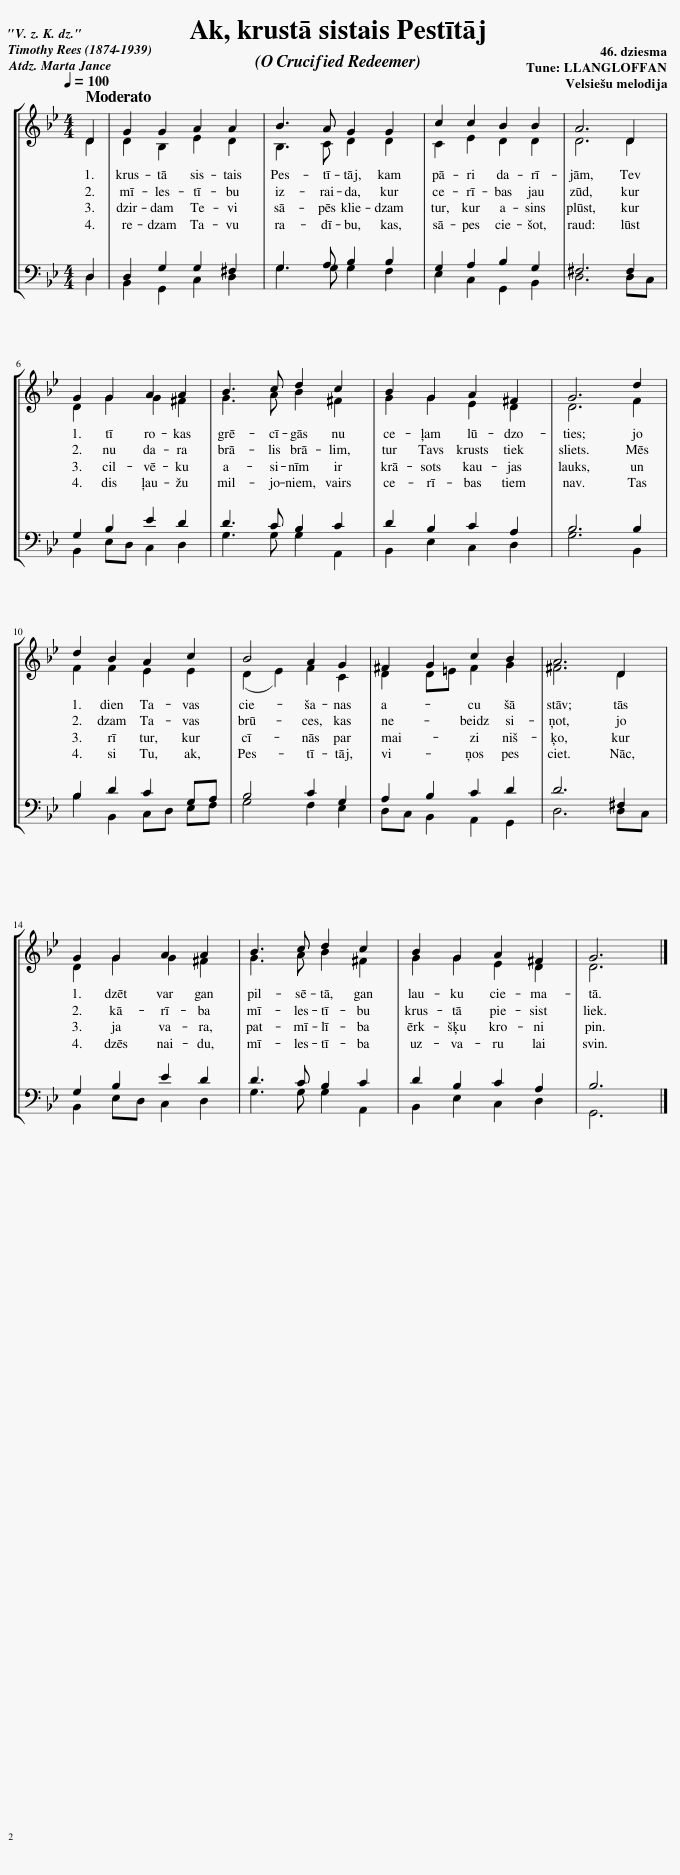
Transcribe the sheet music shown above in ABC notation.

X:1
%%score [ ( 1 2 ) ( 3 4 ) ]
L:1/8
Q:1/4=100
M:4/4
I:linebreak $
K:Bb
V:1 treble
V:2 treble
V:3 bass
V:4 bass
V:1
 D2 | G2 G2 A2 A2 | B3 A G2 G2 | c2 c2 B2 B2 | A6 D2 |$ %5
 G2 G2 A2 A2 | B3 c d2 c2 | B2 G2 A2 ^F2 | G6 d2 |$ d2 B2 A2 c2 | %10
 B4 A2 G2 | ^F2 G2 c2 B2 | A6 D2 |$ G2 G2 A2 A2 | B3 c d2 c2 | %15
 B2 G2 A2 ^F2 | G6 |] %17
V:2
 D2 | D2 B,2 E2 D2 | B,3 C D2 D2 | C2 E2 D2 D2 | D6 D2 |$ %5
 D2 G2 G2 ^F2 | G3 A B2 ^F2 | G2 G2 E2 D2 | D6 F2 |$ F2 F2 E2 E2 | %10
 (D2 E2) F2 C2 | D2 D=E ^F2 G2 | ^F6 D2 |$ D2 G2 G2 ^F2 | G3 A B2 ^F2 | %15
 G2 G2 E2 D2 | D6 |] %17
V:3
 D,2 | D,2 G,2 G,2 ^F,2 | G,3 A, B,2 B,2 | G,2 A,2 B,2 G,2 | ^F,6 F,2 |$ %5
 G,2 B,2 E2 D2 | D3 C B,2 C2 | D2 B,2 C2 A,2 | B,6 B,2 |$ B,2 D2 C2 G,A, | %10
 B,4 C2 G,2 | A,2 B,2 C2 D2 | D6 ^F,2 |$ G,2 B,2 E2 D2 | D3 C B,2 C2 | %15
 D2 B,2 C2 A,2 | B,6 |] %17
V:4
 D,2 | B,,2 G,,2 C,2 D,2 | G,3 G, G,2 F,2 | E,2 C,2 G,,2 B,,2 | D,6 D,C, |$ %5
 B,,2 E,D, C,2 D,2 | G,3 G, G,2 A,,2 | B,,2 E,2 C,2 D,2 | G,6 B,,2 |$ B,2 B,,2 C,D, E,F, | %10
 G,4 F,2 E,2 | D,C, B,,2 A,,2 G,,2 | D,6 D,C, |$ B,,2 E,D, C,2 D,2 | G,3 G, G,2 A,,2 | %15
 B,,2 E,2 C,2 D,2 | G,,6 |] %17
